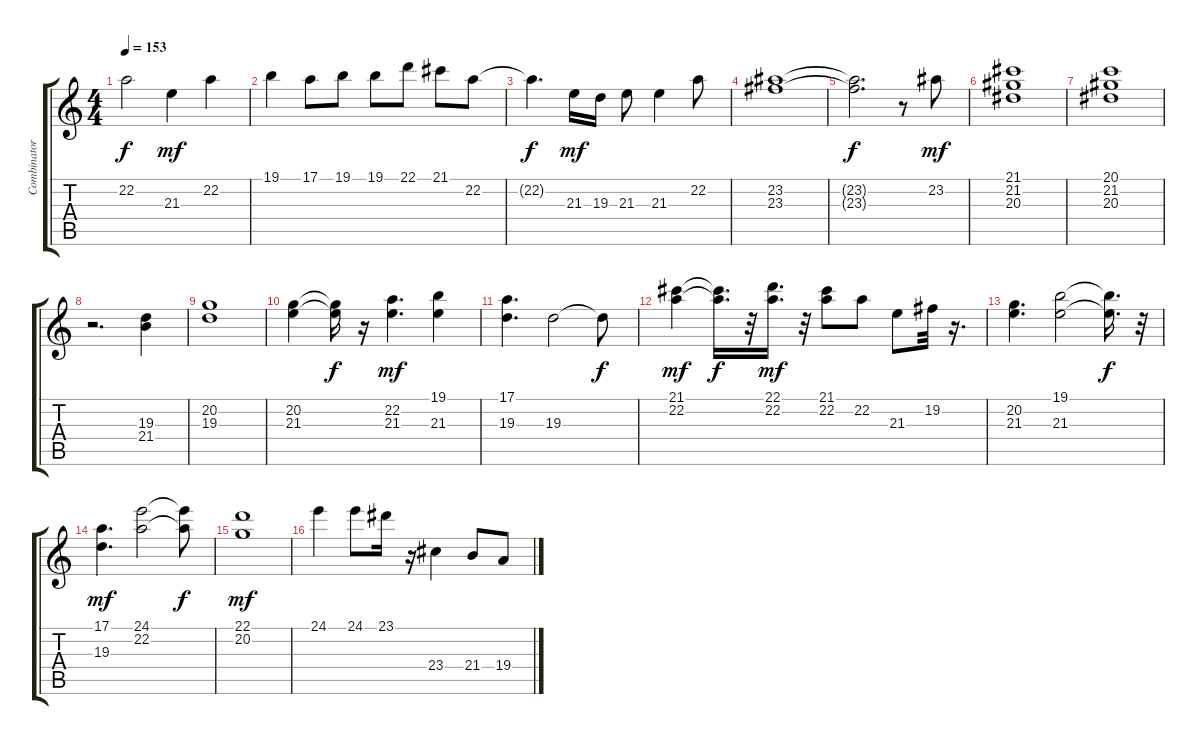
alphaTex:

\track ("Combinator 1 (Staff 1)" "Combinator") {instrument acousticgrandpiano}
\staff {score tabs}
\tuning (E4 B3 G3 D3 A2 E2) {hide}
\ts (4 4)
\tempo 153
\clef g2
\ks c
22.2{t}.2{dy f} 21.3.4{dy mf} 22.2.4 |
19.1.4 17.1.8 19.1.8 19.1.8 22.1.8 21.1.8 22.2.8 |
22.2{t}.4{d dy f} 21.3.16{dy mf} 19.3.16 21.3.8 21.3.4 22.2.8 |
(23.2 23.3).1 |
(23.2{t} 23.3{t}).2{d dy f} r.8 23.2.8{dy mf} |
(21.1 21.2 20.3).1 |
(20.1 21.2 20.3).1 |
r.2{d} (19.3 21.4).4 |
(20.2 19.3).1 |
(20.2 21.3).4 (20.2{t} 21.3{t}).16{dy f} r.16 (22.2 21.3).4{d dy mf} (19.1 21.3).4 |
(17.1 19.3).4{d} 19.3.2 19.3{t}.8{dy f} |
(21.1 22.2).4{dy mf} (21.1{t} 22.2{t}).16{d dy f} r.32 (22.1 22.2).16{d dy mf} r.32 (21.1 22.2).8 22.2.8 21.3.8 19.2.32 r.16{d} |
(20.2 21.3).4{d} (19.1 21.3).2 (19.1{t} 21.3{t}).16{d dy f} r.32 |
(17.1 19.3).4{d dy mf} (24.1 22.2).2 (24.1{t} 22.2{t}).8{dy f} |
(22.1 20.2).1{dy mf} |
24.1.4 24.1.8 23.1.16 r.16 23.4.4 21.4.8 19.4.8
